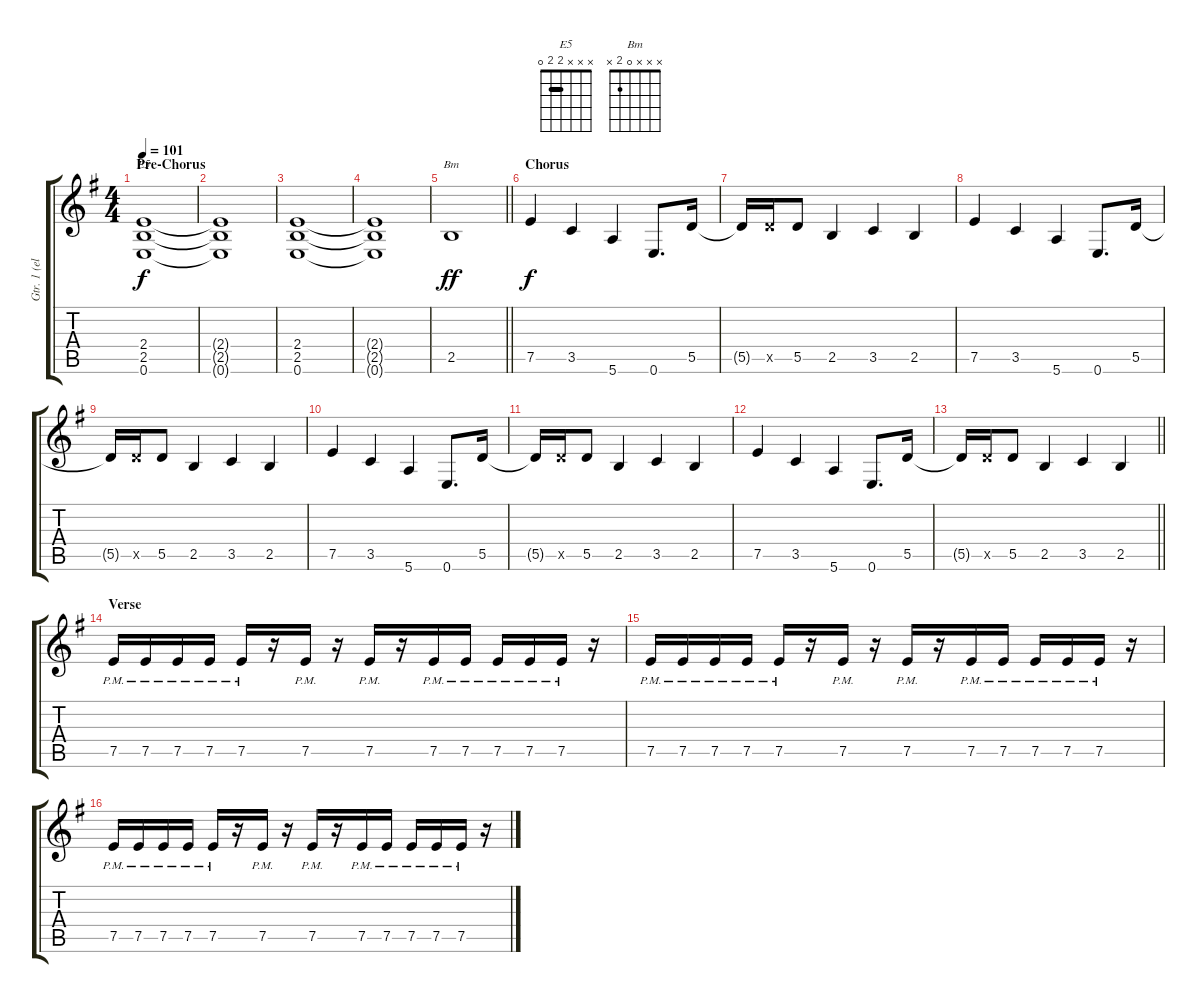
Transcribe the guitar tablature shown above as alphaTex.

\track ("Gtr. 1 (elec.)" "Gtr. 1 (el") {instrument distortionguitar}
\staff {score tabs}
\tuning (E4 B3 G3 D3 A2 E2) {hide}
\chord ("E5" x x x 2 2 0) {barre 2}
\chord ("Bm" x x x 0 2 x)
\ts (4 4)
\section ("" "Pre-Chorus")
\tempo 101
\clef g2
\ks eminor
(2.4 2.5 0.6).1{ch "E5" dy f balance 16} |
(2.4{t} 2.5{t} 0.6{t}).1 |
(2.4 2.5 0.6).1 |
(2.4{t} 2.5{t} 0.6{t}).1 |
\barLineRight lightlight
2.5.1{ch "Bm" dy ff} |
\section ("" "Chorus")
7.5.4{dy f} 3.5.4 5.6.4 0.6.8{d} 5.5.16 |
5.5{t}.16 5.5{x}.16 5.5.8 2.5.4 3.5.4 2.5.4 |
7.5.4 3.5.4 5.6.4 0.6.8{d} 5.5.16 |
5.5{t}.16 5.5{x}.16 5.5.8 2.5.4 3.5.4 2.5.4 |
7.5.4 3.5.4 5.6.4 0.6.8{d} 5.5.16 |
5.5{t}.16 5.5{x}.16 5.5.8 2.5.4 3.5.4 2.5.4 |
7.5.4 3.5.4 5.6.4 0.6.8{d} 5.5.16 |
\barLineRight lightlight
5.5{t}.16 5.5{x}.16 5.5.8 2.5.4 3.5.4 2.5.4 |
\section ("" "Verse")
7.5{pm}.16{balance 8} 7.5{pm}.16 7.5{pm}.16 7.5{pm}.16 7.5{pm}.16 r.16 7.5{pm}.16 r.16 7.5{pm}.16 r.16 7.5{pm}.16 7.5{pm}.16 7.5{pm}.16 7.5{pm}.16 7.5{pm}.16 r.16 |
7.5{pm}.16 7.5{pm}.16 7.5{pm}.16 7.5{pm}.16 7.5{pm}.16 r.16 7.5{pm}.16 r.16 7.5{pm}.16 r.16 7.5{pm}.16 7.5{pm}.16 7.5{pm}.16 7.5{pm}.16 7.5{pm}.16 r.16 |
7.5{pm}.16 7.5{pm}.16 7.5{pm}.16 7.5{pm}.16 7.5{pm}.16 r.16 7.5{pm}.16 r.16 7.5{pm}.16 r.16 7.5{pm}.16 7.5{pm}.16 7.5{pm}.16 7.5{pm}.16 7.5{pm}.16 r.16
